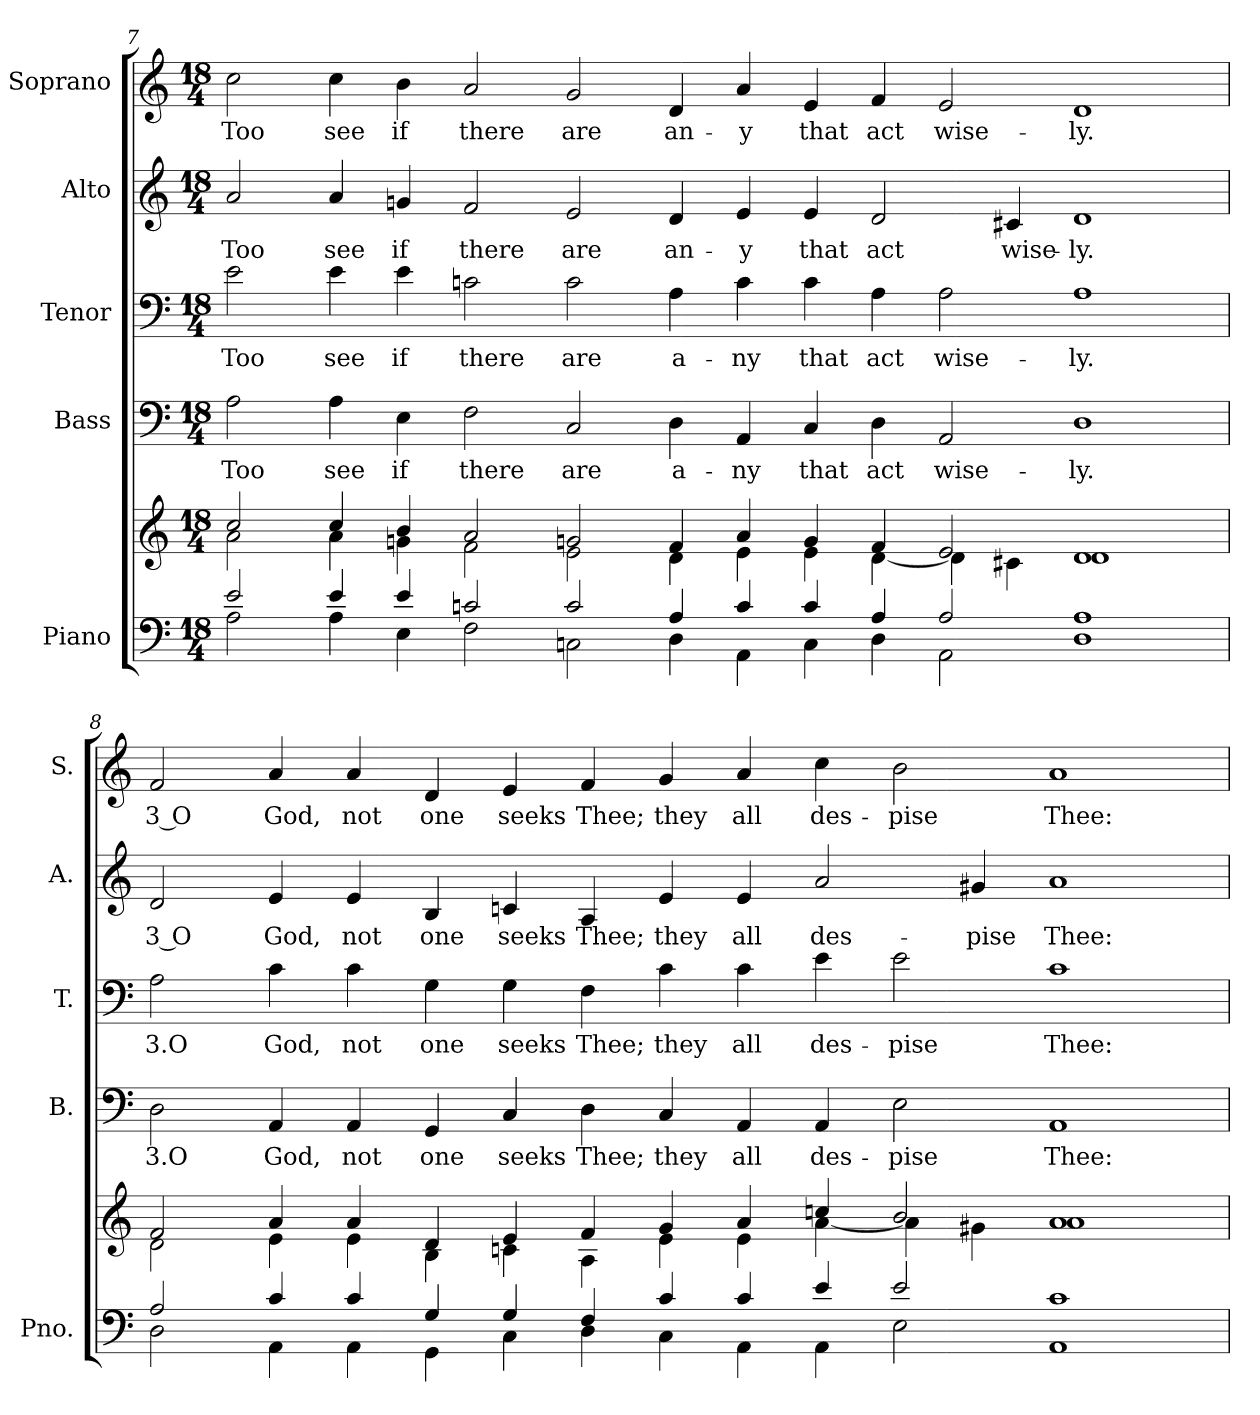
**kern	**kern	**kern	**text	**kern	**text	**kern	**text	**kern	**text
*part5	*part5	*part4	*part4	*part3	*part3	*part2	*part2	*part1	*part1
*staff6	*staff5	*staff4	*staff4	*staff3	*staff3	*staff2	*staff2	*staff1	*staff1
*I"Piano	*	*I"Bass	*	*I"Tenor	*	*I"Alto	*	*I"Soprano	*
*I'Pno.	*	*I'B.	*	*I'T.	*	*I'A.	*	*I'S.	*
!!LO:PB:g=z
*clefF4	*clefG2	*clefF4	*	*clefF4	*	*clefG2	*	*clefG2	*
*k[]	*k[]	*k[]	*	*k[]	*	*k[]	*	*k[]	*
*C:	*C:	*C:	*	*C:	*	*C:	*	*C:	*
*M18/4	*M18/4	*M18/4	*	*M18/4	*	*M18/4	*	*M18/4	*
=7	=7	=7	=7	=7	=7	=7	=7	=7	=7
*^	*^	*	*	*	*	*	*	*	*
!	!	!	!	!	!LO:LY:b:color=#000000	!	!	!	!	!	!
!	!	!	!	!	!	!	!LO:LY:b:color=#000000	!	!	!	!
!	!	!	!	!	!	!	!	!	!LO:LY:b:color=#000000	!	!
!	!	!	!	!	!	!	!	!	!	!	!LO:LY:b:color=#000000
2ei/	2Ai\	2cci/	2ai\	2Ai\	Too	2ei\	Too	2ai/	Too	2cci\	Too
!	!	!	!	!	!LO:LY:b:color=#000000	!	!	!	!	!	!
!	!	!	!	!	!	!	!LO:LY:b:color=#000000	!	!	!	!
!	!	!	!	!	!	!	!	!	!LO:LY:b:color=#000000	!	!
!	!	!	!	!	!	!	!	!	!	!	!LO:LY:b:color=#000000
4ei/	4Ai\	4cci/	4ai\	4Ai\	see	4ei\	see	4ai/	see	4cci\	see
!	!	!	!	!	!LO:LY:b:color=#000000	!	!	!	!	!	!
!	!	!	!	!	!	!	!LO:LY:b:color=#000000	!	!	!	!
!	!	!	!	!	!	!	!	!	!LO:LY:b:color=#000000	!	!
!	!	!	!	!	!	!	!	!	!	!	!LO:LY:b:color=#000000
4ei/	4Ei\	4bi/	4gni\	4Ei\	if	4ei\	if	4gni/	if	4bi\	if
!	!	!	!	!	!LO:LY:b:color=#000000	!	!	!	!	!	!
!	!	!	!	!	!	!	!LO:LY:b:color=#000000	!	!	!	!
!	!	!	!	!	!	!	!	!	!LO:LY:b:color=#000000	!	!
!	!	!	!	!	!	!	!	!	!	!	!LO:LY:b:color=#000000
2cni/	2Fi\	2ai/	2fi\	2Fi\	there	2cni\	there	2fi/	there	2ai/	there
!	!	!	!	!	!LO:LY:b:color=#000000	!	!	!	!	!	!
!	!	!	!	!	!	!	!LO:LY:b:color=#000000	!	!	!	!
!	!	!	!	!	!	!	!	!	!LO:LY:b:color=#000000	!	!
!	!	!	!	!	!	!	!	!	!	!	!LO:LY:b:color=#000000
2ci/	2Cni\	2gni/	2ei\	2Ci/	are	2ci\	are	2ei/	are	2gi/	are
!	!	!	!	!	!LO:LY:b:color=#000000	!	!	!	!	!	!
!	!	!	!	!	!	!	!LO:LY:b:color=#000000	!	!	!	!
!	!	!	!	!	!	!	!	!	!LO:LY:b:color=#000000	!	!
!	!	!	!	!	!	!	!	!	!	!	!LO:LY:b:color=#000000
4Ai/	4Di\	4fi/	4di\	4Di\	a-	4Ai\	a-	4di/	an-	4di/	an-
!	!	!	!	!	!LO:LY:b:color=#000000	!	!	!	!	!	!
!	!	!	!	!	!	!	!LO:LY:b:color=#000000	!	!	!	!
!	!	!	!	!	!	!	!	!	!LO:LY:b:color=#000000	!	!
!	!	!	!	!	!	!	!	!	!	!	!LO:LY:b:color=#000000
4ci/	4AAi\	4ai/	4ei\	4AAi/	-ny	4ci\	-ny	4ei/	-y	4ai/	-y
!	!	!	!	!	!LO:LY:b:color=#000000	!	!	!	!	!	!
!	!	!	!	!	!	!	!LO:LY:b:color=#000000	!	!	!	!
!	!	!	!	!	!	!	!	!	!LO:LY:b:color=#000000	!	!
!	!	!	!	!	!	!	!	!	!	!	!LO:LY:b:color=#000000
4ci/	4Ci\	4gi/	4ei\	4Ci/	that	4ci\	that	4ei/	that	4ei/	that
!	!	!	!	!	!LO:LY:b:color=#000000	!	!	!	!	!	!
!	!	!	!	!	!	!	!LO:LY:b:color=#000000	!	!	!	!
!	!	!	!	!	!	!	!	!	!LO:LY:b:color=#000000	!	!
!	!	!	!	!	!	!	!	!	!	!	!LO:LY:b:color=#000000
4Ai/	4Di\	4fi/	[<4di\	4Di\	act	4Ai\	act	2di/	act	4fi/	act
!	!	!	!	!	!LO:LY:b:color=#000000	!	!	!	!	!	!
!	!	!	!	!	!	!	!LO:LY:b:color=#000000	!	!	!	!
!	!	!	!	!	!	!	!	!	!	!	!LO:LY:b:color=#000000
2Ai/	2AAi\	2ei/	4di\]	2AAi/	wise-	2Ai\	wise-	.	.	2ei/	wise-
!	!	!	!	!	!	!	!	!	!LO:LY:b:color=#000000	!	!
.	.	.	4c#Xi\	.	.	.	.	4c#Xi/	wise-	.	.
!	!	!	!	!	!LO:LY:b:color=#000000	!	!	!	!	!	!
!	!	!	!	!	!	!	!LO:LY:b:color=#000000	!	!	!	!
!	!	!	!	!	!	!	!	!	!LO:LY:b:color=#000000	!	!
!	!	!	!	!	!	!	!	!	!	!	!LO:LY:b:color=#000000
1Ai	1Di	1di	1di	1Di	-ly.	1Ai	-ly.	1di	-ly.	1di	-ly.
=8	=8	=8	=8	=8	=8	=8	=8	=8	=8	=8	=8
!	!	!	!	!	!LO:LY:b:color=#000000	!	!	!	!	!	!
!	!	!	!	!	!	!	!LO:LY:b:color=#000000	!	!	!	!
!	!	!	!	!	!	!	!	!	!LO:LY:b:color=#000000	!	!
!	!	!	!	!	!	!	!	!	!	!	!LO:LY:b:color=#000000
2Ai/	2Di\	2fi/	2di\	2Di\	3.O	2Ai\	3.O	2di/	3 O	2fi/	3 O
!	!	!	!	!	!LO:LY:b:color=#000000	!	!	!	!	!	!
!	!	!	!	!	!	!	!LO:LY:b:color=#000000	!	!	!	!
!	!	!	!	!	!	!	!	!	!LO:LY:b:color=#000000	!	!
!	!	!	!	!	!	!	!	!	!	!	!LO:LY:b:color=#000000
4ci/	4AAi\	4ai/	4ei\	4AAi/	God,	4ci\	God,	4ei/	God,	4ai/	God,
!	!	!	!	!	!LO:LY:b:color=#000000	!	!	!	!	!	!
!	!	!	!	!	!	!	!LO:LY:b:color=#000000	!	!	!	!
!	!	!	!	!	!	!	!	!	!LO:LY:b:color=#000000	!	!
!	!	!	!	!	!	!	!	!	!	!	!LO:LY:b:color=#000000
4ci/	4AAi\	4ai/	4ei\	4AAi/	not	4ci\	not	4ei/	not	4ai/	not
!	!	!	!	!	!LO:LY:b:color=#000000	!	!	!	!	!	!
!	!	!	!	!	!	!	!LO:LY:b:color=#000000	!	!	!	!
!	!	!	!	!	!	!	!	!	!LO:LY:b:color=#000000	!	!
!	!	!	!	!	!	!	!	!	!	!	!LO:LY:b:color=#000000
4Gi/	4GGi\	4di/	4Bi\	4GGi/	one	4Gi\	one	4Bi/	one	4di/	one
!	!	!	!	!	!LO:LY:b:color=#000000	!	!	!	!	!	!
!	!	!	!	!	!	!	!LO:LY:b:color=#000000	!	!	!	!
!	!	!	!	!	!	!	!	!	!LO:LY:b:color=#000000	!	!
!	!	!	!	!	!	!	!	!	!	!	!LO:LY:b:color=#000000
4Gi/	4Ci\	4ei/	4cni\	4Ci/	seeks	4Gi\	seeks	4cni/	seeks	4ei/	seeks
!	!	!	!	!	!LO:LY:b:color=#000000	!	!	!	!	!	!
!	!	!	!	!	!	!	!LO:LY:b:color=#000000	!	!	!	!
!	!	!	!	!	!	!	!	!	!LO:LY:b:color=#000000	!	!
!	!	!	!	!	!	!	!	!	!	!	!LO:LY:b:color=#000000
4Fi/	4Di\	4fi/	4Ai\	4Di\	Thee;	4Fi\	Thee;	4Ai/	Thee;	4fi/	Thee;
!	!	!	!	!	!LO:LY:b:color=#000000	!	!	!	!	!	!
!	!	!	!	!	!	!	!LO:LY:b:color=#000000	!	!	!	!
!	!	!	!	!	!	!	!	!	!LO:LY:b:color=#000000	!	!
!	!	!	!	!	!	!	!	!	!	!	!LO:LY:b:color=#000000
4ci/	4Ci\	4gi/	4ei\	4Ci/	they	4ci\	they	4ei/	they	4gi/	they
!	!	!	!	!	!LO:LY:b:color=#000000	!	!	!	!	!	!
!	!	!	!	!	!	!	!LO:LY:b:color=#000000	!	!	!	!
!	!	!	!	!	!	!	!	!	!LO:LY:b:color=#000000	!	!
!	!	!	!	!	!	!	!	!	!	!	!LO:LY:b:color=#000000
4ci/	4AAi\	4ai/	4ei\	4AAi/	all	4ci\	all	4ei/	all	4ai/	all
!	!	!	!	!	!LO:LY:b:color=#000000	!	!	!	!	!	!
!	!	!	!	!	!	!	!LO:LY:b:color=#000000	!	!	!	!
!	!	!	!	!	!	!	!	!	!LO:LY:b:color=#000000	!	!
!	!	!	!	!	!	!	!	!	!	!	!LO:LY:b:color=#000000
4ei/	4AAi\	4ccni/	[<4ai\	4AAi/	des-	4ei\	des-	2ai/	des-	4cci\	des-
!	!	!	!	!	!LO:LY:b:color=#000000	!	!	!	!	!	!
!	!	!	!	!	!	!	!LO:LY:b:color=#000000	!	!	!	!
!	!	!	!	!	!	!	!	!	!	!	!LO:LY:b:color=#000000
2ei/	2Ei\	2bi/	4ai\]	2Ei\	-pise	2ei\	-pise	.	.	2bi\	-pise
!	!	!	!	!	!	!	!	!	!LO:LY:b:color=#000000	!	!
.	.	.	4g#Xi\	.	.	.	.	4g#Xi/	-pise	.	.
!	!	!	!	!	!LO:LY:b:color=#000000	!	!	!	!	!	!
!	!	!	!	!	!	!	!LO:LY:b:color=#000000	!	!	!	!
!	!	!	!	!	!	!	!	!	!LO:LY:b:color=#000000	!	!
!	!	!	!	!	!	!	!	!	!	!	!LO:LY:b:color=#000000
1ci	1AAi	1ai	1ai	1AAi	Thee:	1ci	Thee:	1ai	Thee:	1ai	Thee:
*v	*v	*	*	*	*	*	*	*	*	*	*
*	*v	*v	*	*	*	*	*	*	*	*
=	=	=	=	=	=	=	=	=	=
*-	*-	*-	*-	*-	*-	*-	*-	*-	*-
